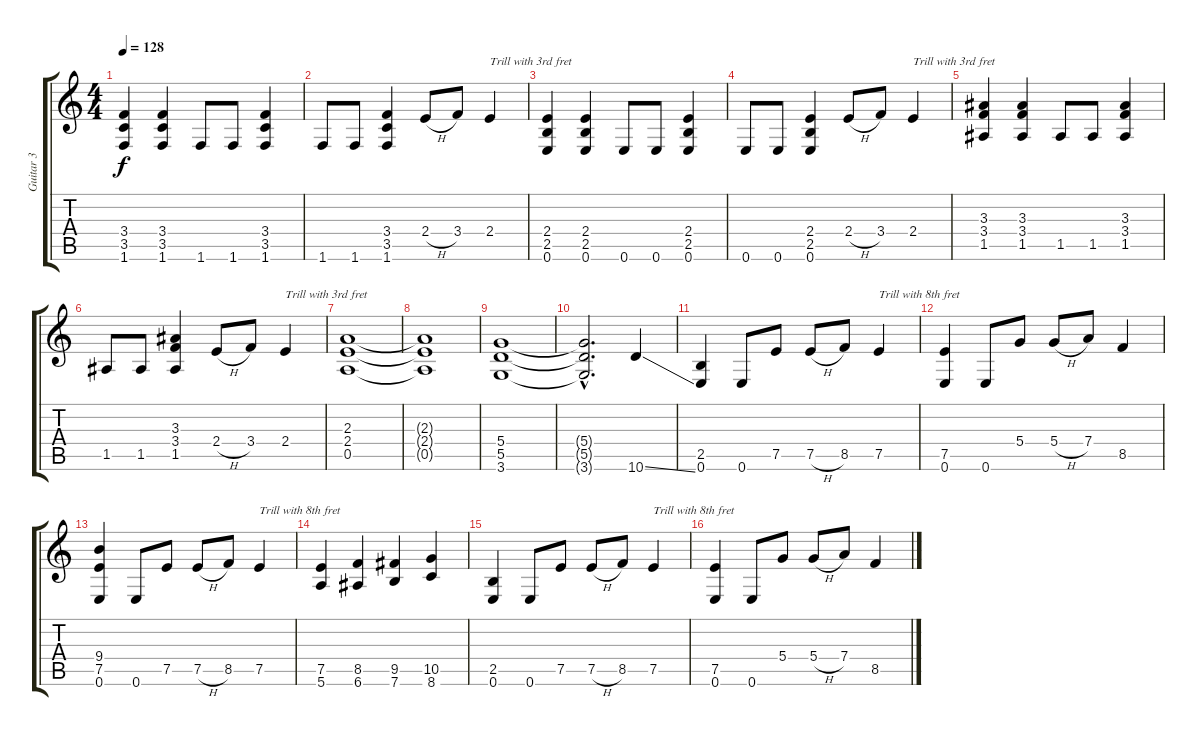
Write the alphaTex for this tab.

\track ("Guitar 3" "Guitar 3") {instrument distortionguitar}
\staff {score tabs}
\tuning (E4 B3 G3 D3 A2 E2) {hide}
\ts (4 4)
\tempo 128
\clef g2
\ks c
(3.4 3.5 1.6).4{dy f} (3.4 3.5 1.6).4 1.6.8 1.6.8 (3.4 3.5 1.6).4 |
1.6.8 1.6.8 (3.4 3.5 1.6).4 2.4{h}.8 3.4.8 2.4.4{txt "Trill with 3rd fret"} |
(2.4 2.5 0.6).4 (2.4 2.5 0.6).4 0.6.8 0.6.8 (2.4 2.5 0.6).4 |
0.6.8 0.6.8 (2.4 2.5 0.6).4 2.4{h}.8 3.4.8 2.4.4{txt "Trill with 3rd fret"} |
(3.3 3.4 1.5).4 (3.3 3.4 1.5).4 1.5.8 1.5.8 (3.3 3.4 1.5).4 |
1.5.8 1.5.8 (3.3 3.4 1.5).4 2.4{h}.8 3.4.8 2.4.4{txt "Trill with 3rd fret"} |
(2.3 2.4 0.5).1 |
(2.3{t} 2.4{t} 0.5{t}).1 |
(5.4 5.5 3.6).1 |
(5.4{hac t} 5.5{hac t} 3.6{hac t}).2{d} 10.6{ss}.4 |
(2.5 0.6).4 0.6.8 7.5.8 7.5{h}.8 8.5.8 7.5.4{txt "Trill with 8th fret"} |
(7.5 0.6).4 0.6.8 5.4.8 5.4{h}.8 7.4.8 8.5.4 |
(9.4 7.5 0.6).4 0.6.8 7.5.8 7.5{h}.8 8.5.8 7.5.4{txt "Trill with 8th fret"} |
(7.5 5.6).4 (8.5 6.6).4 (9.5 7.6).4 (10.5 8.6).4 |
(2.5 0.6).4 0.6.8 7.5.8 7.5{h}.8 8.5.8 7.5.4{txt "Trill with 8th fret"} |
(7.5 0.6).4 0.6.8 5.4.8 5.4{h}.8 7.4.8 8.5.4
